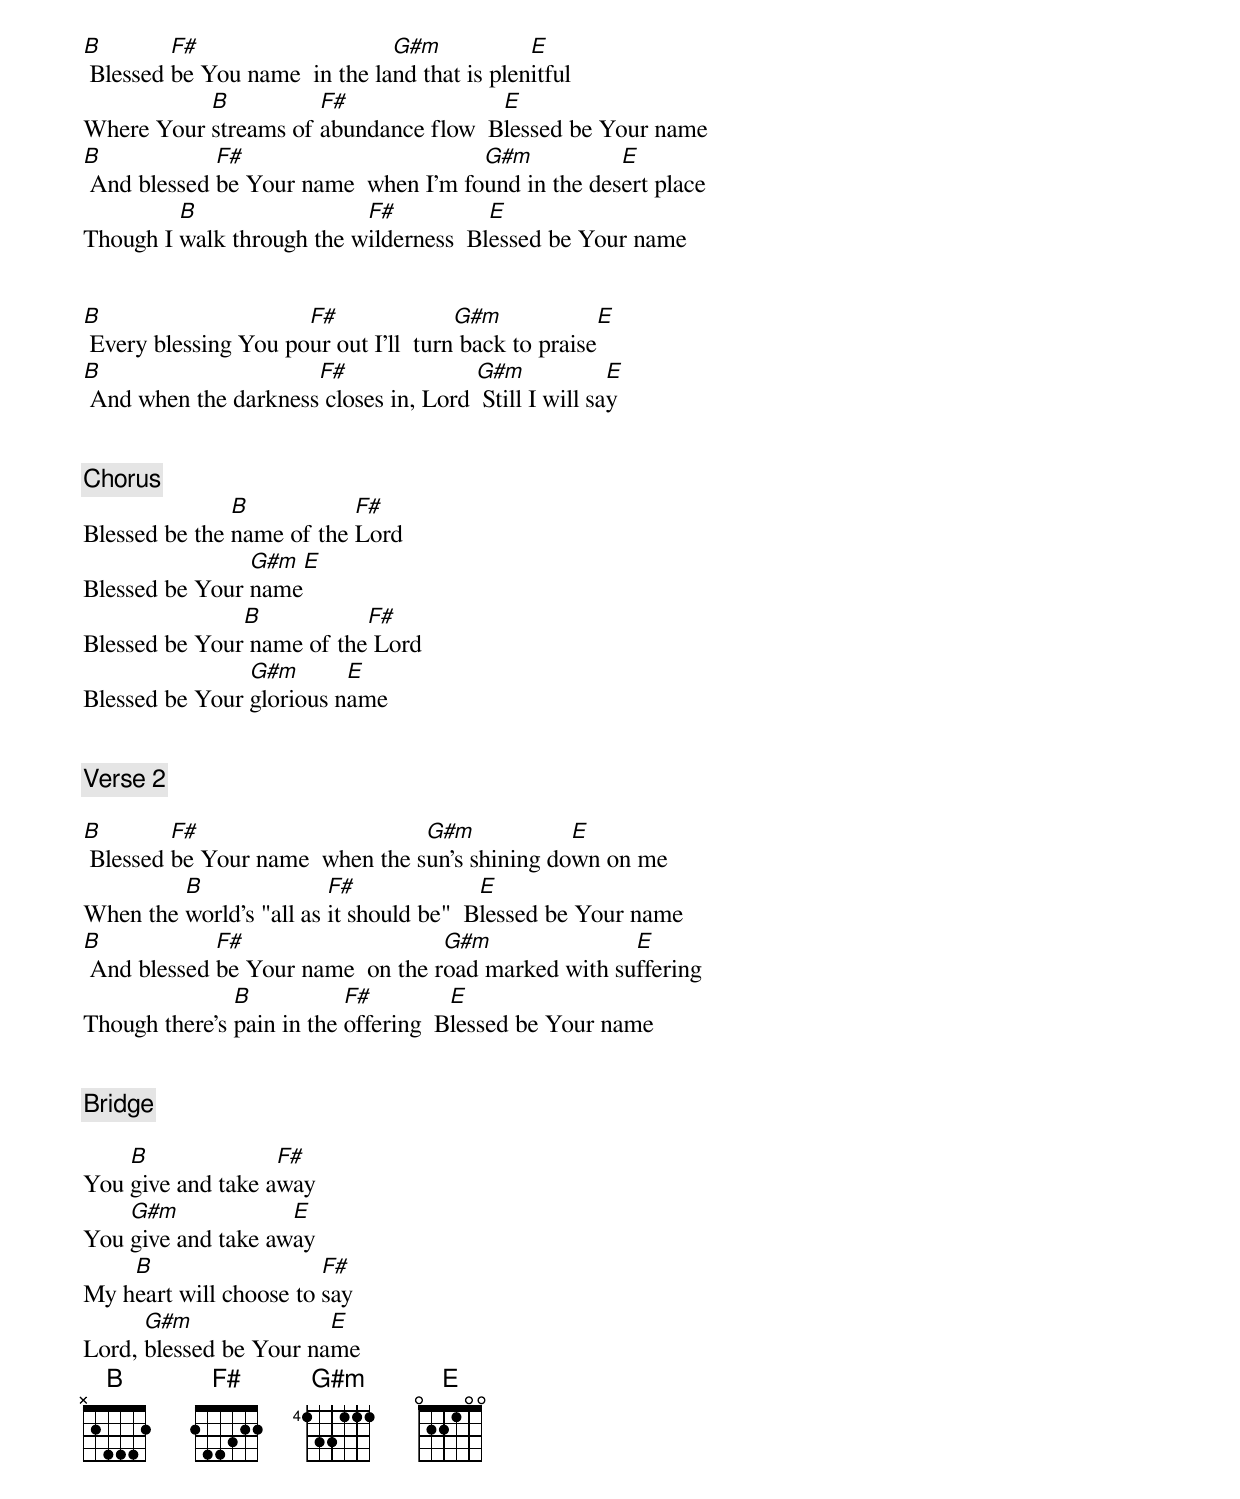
B        F#                    G#m            E
 Blessed be You name  in the land that is plenitful
           B          F#               E
Where Your streams of abundance flow  Blessed be Your name
B            F#                       G#m           E
 And blessed be Your name  when I'm found in the desert place
         B                 F#           E
Though I walk through the wilderness  Blessed be Your name


B                     F#               G#m             E
 Every blessing You pour out I'll  turn back to praise
B                     F#               G#m             E
 And when the darkness closes in, Lord  Still I will say


[Chorus]
               B           F#
Blessed be the name of the Lord
                G#m       E
Blessed be Your name
               B           F#
Blessed be Your name of the Lord
                G#m       E
Blessed be Your glorious name


[Verse 2]

B        F#                      G#m            E
 Blessed be Your name  when the sun's shining down on me
         B               F#              E
When the world's "all as it should be"  Blessed be Your name
B            F#                    G#m               E
 And blessed be Your name  on the road marked with suffering
               B           F#         E
Though there's pain in the offering  Blessed be Your name


[Bridge]

    B              F#
You give and take away
    G#m             E
You give and take away
    B                   F#
My heart will choose to say
      G#m               E
Lord, blessed be Your name
